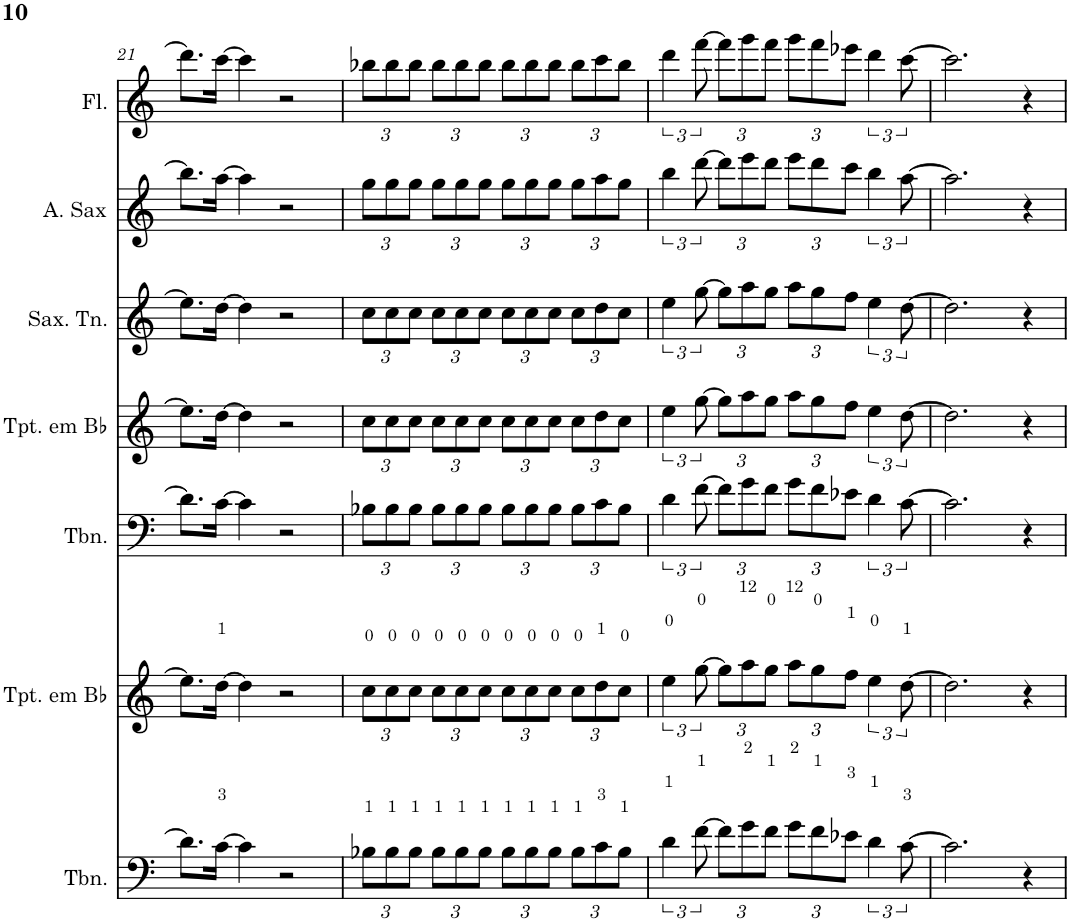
**kern	**kern	**kern	**kern	**kern	**kern	**kern
*part7	*part6	*part5	*part4	*part3	*part2	*part1
*staff7	*staff6	*staff5	*staff4	*staff3	*staff2	*staff1
*I"Trombone	*I"Trompete em Bb	*I"Trombone	*I"Trompete em Bb	*I"Saxofone Tenor	*I"Saxofone Alto	*I"Flauta Transversal
*I'Tbn.	*I'Tpt. em Bb	*I'Tbn.	*I'Tpt. em Bb	*I'Sax. Tn.	*	*I'Fl.
!!LO:PB:g=z
*clefF4	*clefG2	*clefF4	*clefG2	*clefG2	*clefG2	*clefG2
*	*Trd1c2	*	*Trd1c2	*Trd8c14	*Trd5c9	*
*k[]	*k[]	*k[]	*k[]	*k[]	*k[]	*k[]
*M4/4	*M4/4	*M4/4	*M4/4	*M4/4	*M4/4	*M4/4
=21	=21	=21	=21	=21	=21	=21
8.d\L]	8.ee\L]	8.d\L]	8.ee\L]	8.ee\L]	8.bb\L]	8.ddd\L]
[16c\Jk	[16dd\Jk	[16c\Jk	[16dd\Jk	[16dd\Jk	[16aa\Jk	[16ccc\Jk
4c\]	4dd\]	4c\]	4dd\]	4dd\]	4aa\]	4ccc\]
2r	2r	2r	2r	2r	2r	2r
=22	=22	=22	=22	=22	=22	=22
*Xbrackettup	*Xbrackettup	*Xbrackettup	*Xbrackettup	*Xbrackettup	*Xbrackettup	*Xbrackettup
12B-X\L	12cc\L	12B-X\L	12cc\L	12cc\L	12gg\L	12bb-X\L
12B-\	12cc\	12B-\	12cc\	12cc\	12gg\	12bb-\
12B-\J	12cc\J	12B-\J	12cc\J	12cc\J	12gg\J	12bb-\J
12B-\L	12cc\L	12B-\L	12cc\L	12cc\L	12gg\L	12bb-\L
12B-\	12cc\	12B-\	12cc\	12cc\	12gg\	12bb-\
12B-\J	12cc\J	12B-\J	12cc\J	12cc\J	12gg\J	12bb-\J
12B-\L	12cc\L	12B-\L	12cc\L	12cc\L	12gg\L	12bb-\L
12B-\	12cc\	12B-\	12cc\	12cc\	12gg\	12bb-\
12B-\J	12cc\J	12B-\J	12cc\J	12cc\J	12gg\J	12bb-\J
12B-\L	12cc\L	12B-\L	12cc\L	12cc\L	12gg\L	12bb-\L
12c\	12dd\	12c\	12dd\	12dd\	12aa\	12ccc\
12B-\J	12cc\J	12B-\J	12cc\J	12cc\J	12gg\J	12bb-\J
=23	=23	=23	=23	=23	=23	=23
*brackettup	*brackettup	*brackettup	*brackettup	*brackettup	*brackettup	*brackettup
6d\	6ee\	6d\	6ee\	6ee\	6bb\	6ddd\
[12f\	[12gg\	[12f\	[12gg\	[12gg\	[12ddd\	[12fff\
*Xbrackettup	*Xbrackettup	*Xbrackettup	*Xbrackettup	*Xbrackettup	*Xbrackettup	*Xbrackettup
12f\L]	12gg\L]	12f\L]	12gg\L]	12gg\L]	12ddd\L]	12fff\L]
12g\	12aa\	12g\	12aa\	12aa\	12eee\	12ggg\
12f\J	12gg\J	12f\J	12gg\J	12gg\J	12ddd\J	12fff\J
12g\L	12aa\L	12g\L	12aa\L	12aa\L	12eee\L	12ggg\L
12f\	12gg\	12f\	12gg\	12gg\	12ddd\	12fff\
12e-X\J	12ff\J	12e-X\J	12ff\J	12ff\J	12ccc\J	12eee-X\J
*brackettup	*brackettup	*brackettup	*brackettup	*brackettup	*brackettup	*brackettup
6d\	6ee\	6d\	6ee\	6ee\	6bb\	6ddd\
[12c\	[12dd\	[12c\	[12dd\	[12dd\	[12aa\	[12ccc\
=24	=24	=24	=24	=24	=24	=24
2.c\]	2.dd\]	2.c\]	2.dd\]	2.dd\]	2.aa\]	2.ccc\]
4r	4r	4r	4r	4r	4r	4r
=	=	=	=	=	=	=
*-	*-	*-	*-	*-	*-	*-
